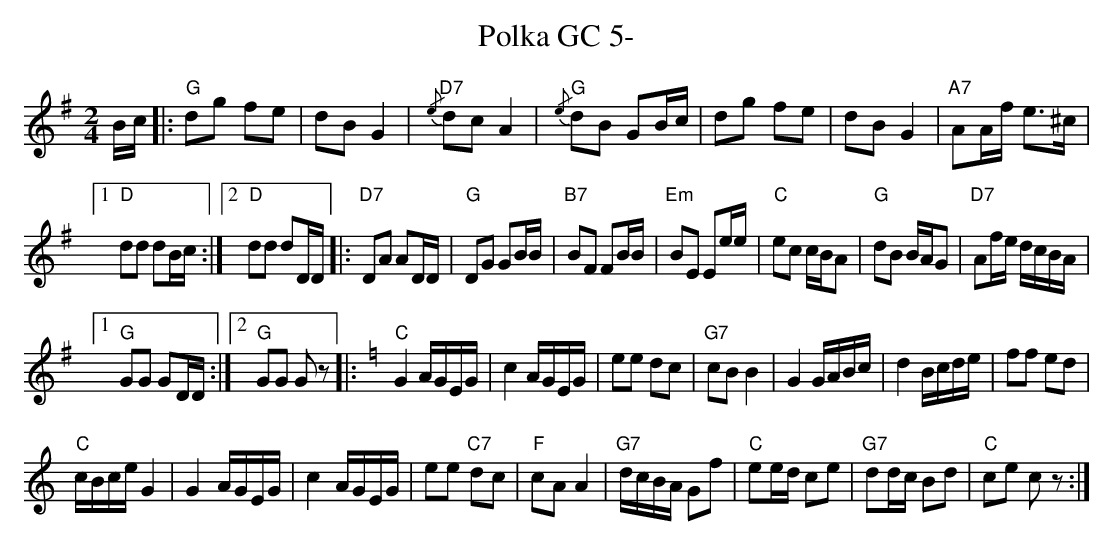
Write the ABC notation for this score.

X:1
T:Polka GC 5-
M:2/4
L:1/8
K:Gmaj
B/2c/2 |: "G"dg fe | dB G2 | "D7"{/e}dc A2 | "G"{/e}dB GB/2c/2 | dg fe | dB G2 | "A7"AA/2f/2 e>^c |1
"D"dd dB/2c/2 :|2 "D"dd dD/2D/2 |: [L:1/16] "D7"D2A2 A2DD | "G"D2G2 G2BB | "B7"B2F2 F2BB | "Em"B2E2 E2ee | "C"e2c2 cBA2 | "G"d2B2 BAG2 | "D7"A2fe dcBA |1
"G"G2G2 G2DD :|2 "G"G2G2 G2z2 |: [K:Cmaj] "C"G4 AGEG | c4 AGEG | e2e2 d2c2 | "G7"c2B2 B4 | G4 GABc | d4 Bcde | f2f2 e2d2 |
"C"cBce G4 | G4 AGEG | c4 AGEG | e2e2 "C7"d2c2 | "F"c2A2 A4 | "G7"dcBA G2f2 | "C"e2ed c2e2 | "G7"d2dc B2d2 | "C"c2e2 c2z2 :|
